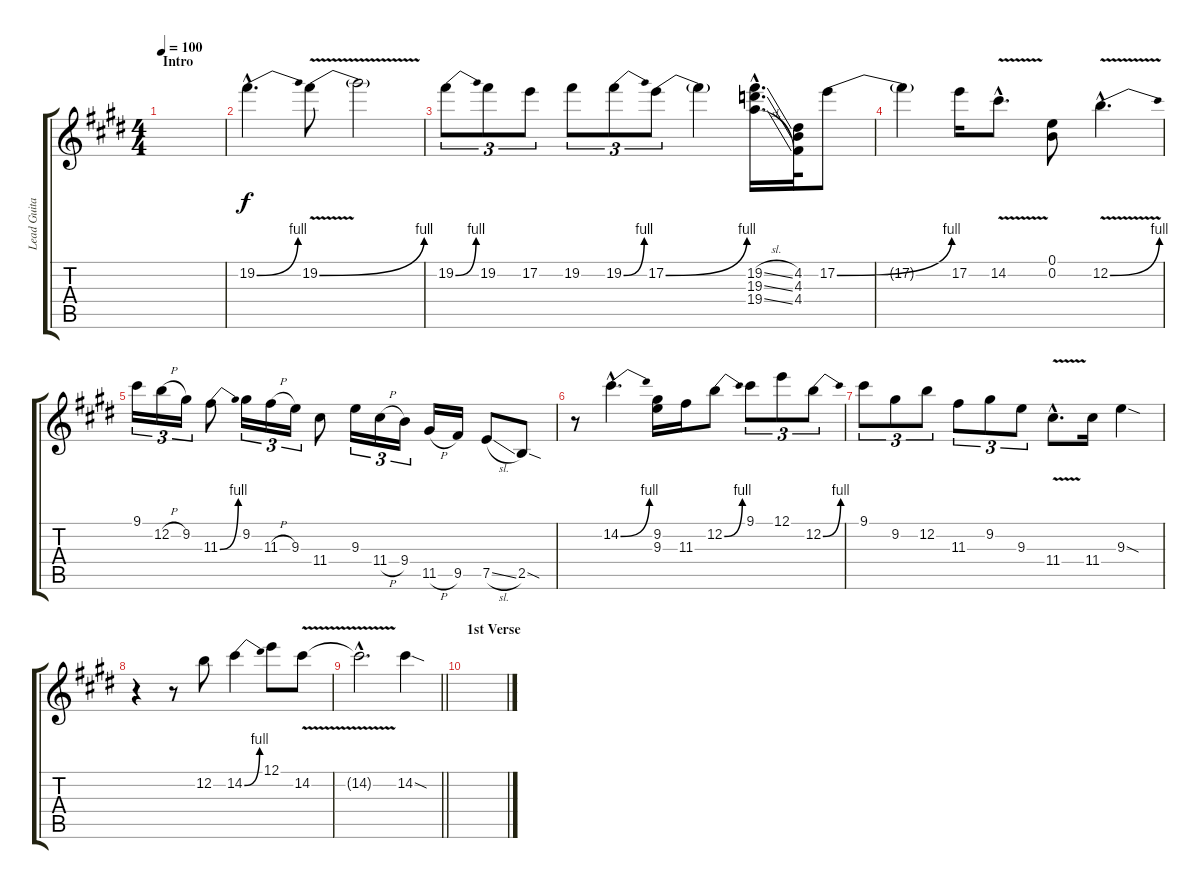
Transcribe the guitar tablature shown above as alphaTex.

\track ("Lead Guitar" "Lead Guita") {instrument overdrivenguitar}
\staff {score tabs}
\tuning (E4 B3 G3 D3 A2 E2) {hide}
\ts (4 4)
\section ("" "Intro")
\tempo 100
\clef g2
\ks c#minor
|
19.2{be (bend 0 0 60 4) hac}.4{d} 19.2{be (bend 0 0 60 4) v}.8 19.2{t}.2 |
19.2{be (bend 0 0 60 4)}.8{tu (3 2)} 19.2.8{tu (3 2)} 17.2.8{tu (3 2)} 19.2.8{tu (3 2)} 19.2{be (bend 0 0 60 4)}.8{tu (3 2)} 17.2{be (bend 0 0 60 4)}.8{tu (3 2)} 17.2{t}.4 (19.2{sl hac} 19.3{sl hac} 19.4{sl hac}).16{d} (4.2 4.3 4.4).32 17.2{be (bend 0 0 60 4)}.8 |
17.2{t}.4 17.2.16 14.2{v hac}.8{d} (0.1 0.2).8 12.2{be (bend 0 0 60 4) v hac}.4{d} |
9.1.16{tu (3 2)} 12.2{h}.16{tu (3 2)} 9.2.16{tu (3 2)} 11.3{be (bend 0 0 60 4)}.8 9.2.16{tu (3 2)} 11.3{h}.16{tu (3 2)} 9.3.16{tu (3 2)} 11.4.8 9.3.16{tu (3 2)} 11.4{h}.16{tu (3 2)} 9.4.16{tu (3 2)} 11.5{h}.16 9.5.16 7.5{sl}.8 2.5{sod}.8 |
r.8 14.2{be (bend 0 0 60 4) hac}.4{d} (9.2 9.3).16 11.3.16 12.2{be (bend 0 0 60 4)}.8 9.1.8{tu (3 2)} 12.1.8{tu (3 2)} 12.2{be (bend 0 0 60 4)}.8{tu (3 2)} |
9.1.8{tu (3 2)} 9.2.8{tu (3 2)} 12.2.8{tu (3 2)} 11.3.8{tu (3 2)} 9.2.8{tu (3 2)} 9.3.8{tu (3 2)} 11.4{v hac}.8{d} 11.4.16 9.3{sod}.4 |
r.4 r.8 12.2.8 14.2{be (bend 0 0 60 4)}.4 12.1.8 14.2{v}.8 |
\barLineRight lightlight
14.2{hac t}.2{d} 14.2{sod}.4 |
\section ("" "1st Verse")
